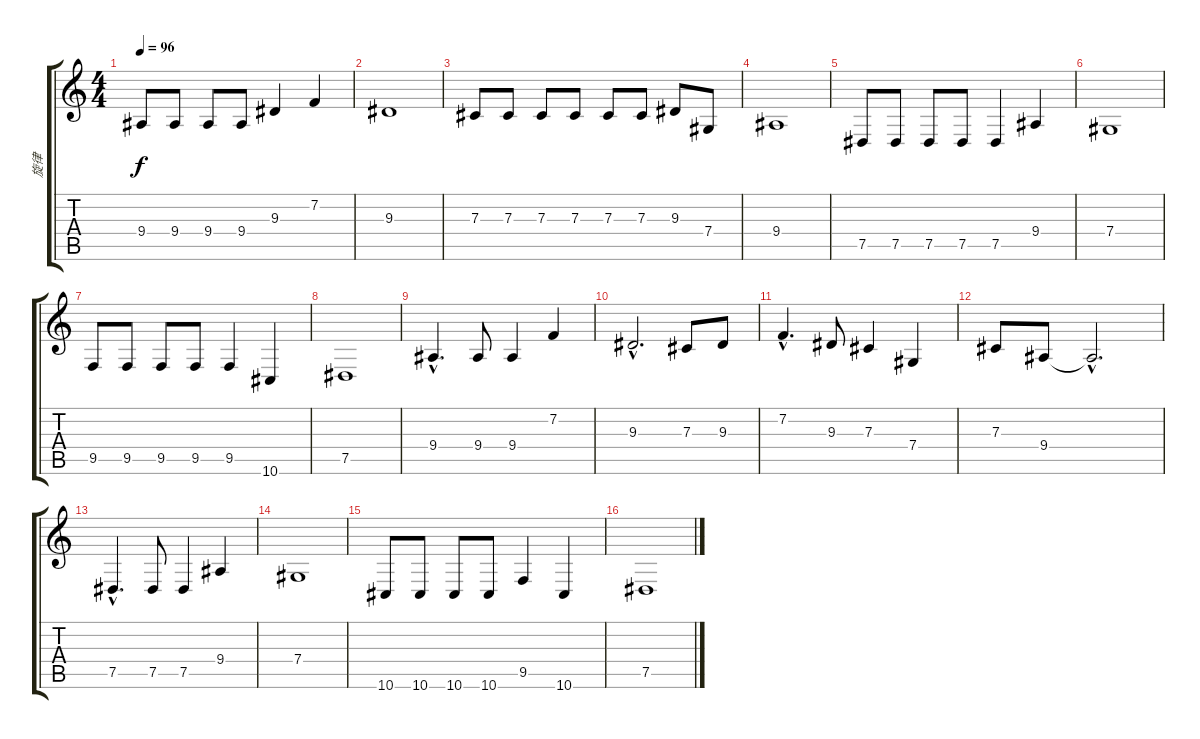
\track ("旋律" "旋律") {instrument violin}
\staff {score tabs}
\tuning (Eb4 Bb3 Gb3 Db3 Ab2 Eb2) {hide}
\ts (4 4)
\tempo 96
\clef g2
\ks c
9.4.8{dy f} 9.4.8 9.4.8 9.4.8 9.3.4 7.2.4 |
9.3.1 |
7.3.8 7.3.8 7.3.8 7.3.8 7.3.8 7.3.8 9.3.8 7.4.8 |
9.4.1 |
7.5.8 7.5.8 7.5.8 7.5.8 7.5.4 9.4.4 |
7.4.1 |
9.5.8 9.5.8 9.5.8 9.5.8 9.5.4 10.6.4 |
7.5.1 |
9.4{hac}.4{d} 9.4.8 9.4.4 7.2.4 |
9.3{hac}.2{d} 7.3.8 9.3.8 |
7.2{hac}.4{d} 9.3.8 7.3.4 7.4.4 |
7.3.8 9.4.8 9.4{hac t}.2{d} |
7.5{hac}.4{d} 7.5.8 7.5.4 9.4.4 |
7.4.1 |
10.6.8 10.6.8 10.6.8 10.6.8 9.5.4 10.6.4 |
7.5.1
